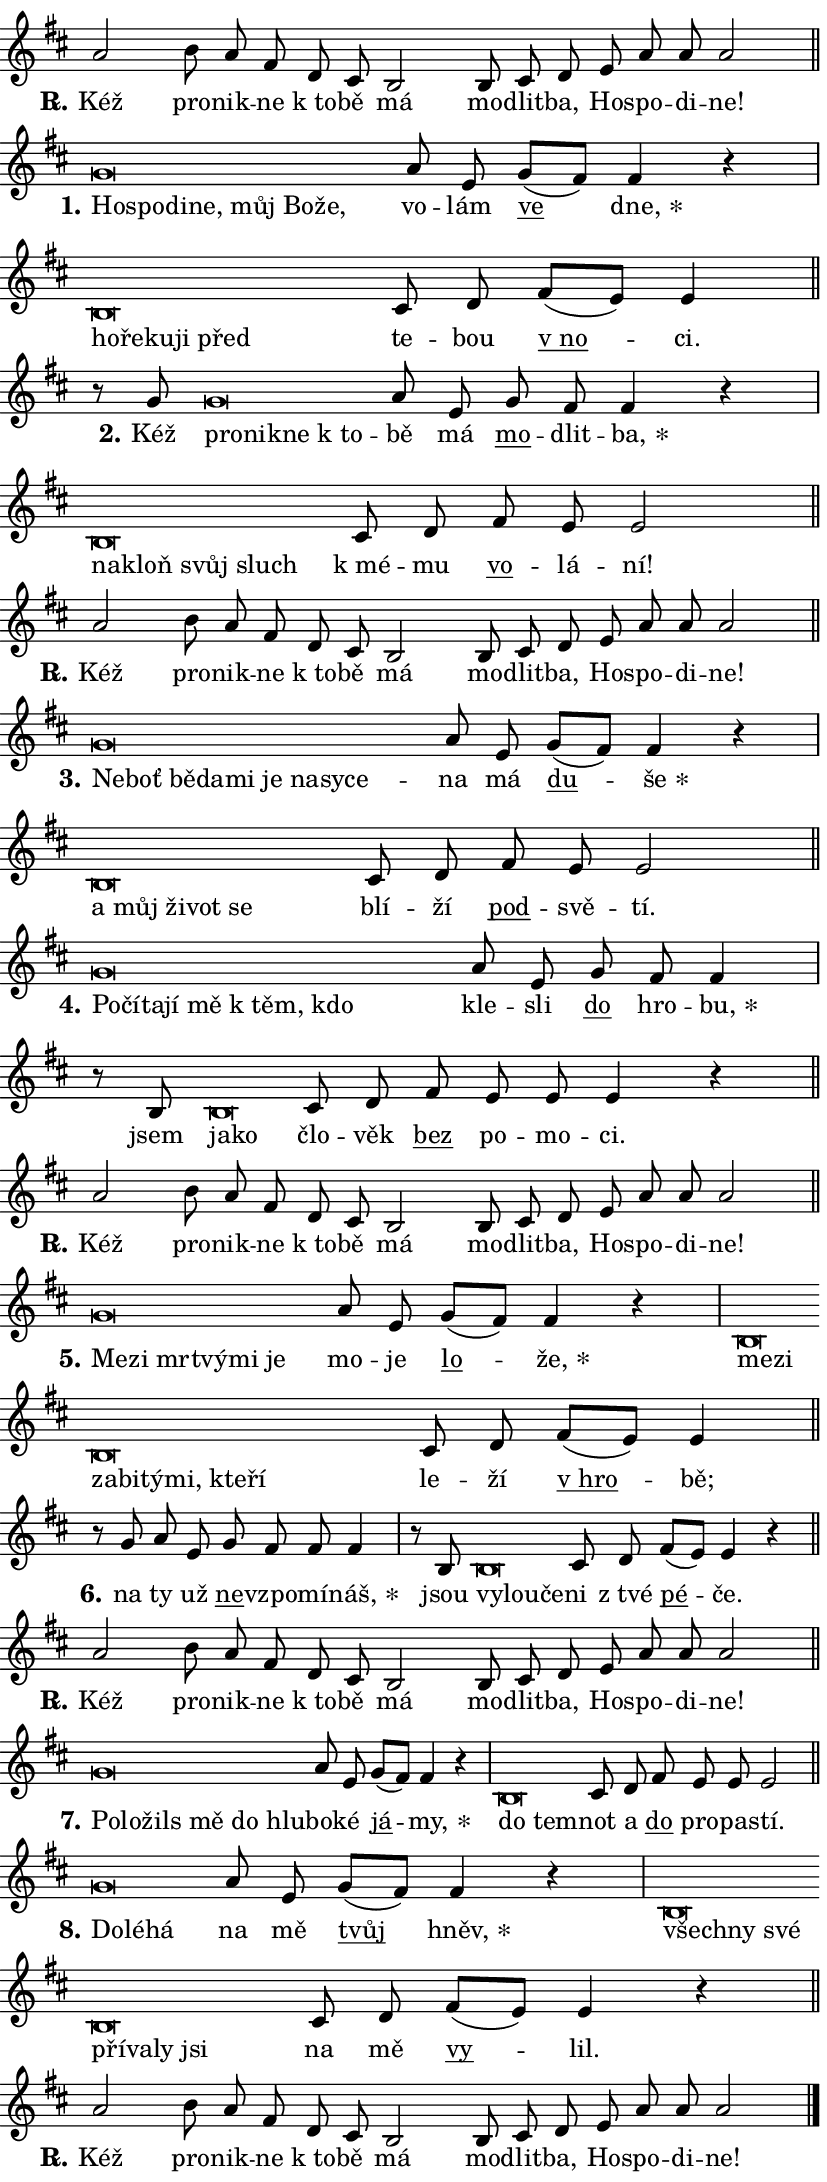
\version "2.24.0"
\header { tagline = "" }
\paper {
  indent = 0\cm
  top-margin = 0\cm
  right-margin = 0.13\cm % to fit lyric hyphens
  bottom-margin = 0\cm
  left-margin = 0\cm
  paper-width = 14\cm
  page-breaking = #ly:one-page-breaking
  system-system-spacing.basic-distance = #11
  score-system-spacing.basic-distance = #11
  ragged-last = ##f
}


%% Author: Thomas Morley
%% https://lists.gnu.org/archive/html/lilypond-user/2020-05/msg00002.html
#(define (line-position grob)
"Returns position of @var[grob} in current system:
   @code{'start}, if at first time-step
   @code{'end}, if at last time-step
   @code{'middle} otherwise
"
  (let* ((col (ly:item-get-column grob))
         (ln (ly:grob-object col 'left-neighbor))
         (rn (ly:grob-object col 'right-neighbor))
         (col-to-check-left (if (ly:grob? ln) ln col))
         (col-to-check-right (if (ly:grob? rn) rn col))
         (break-dir-left
           (and
             (ly:grob-property col-to-check-left 'non-musical #f)
             (ly:item-break-dir col-to-check-left)))
         (break-dir-right
           (and
             (ly:grob-property col-to-check-right 'non-musical #f)
             (ly:item-break-dir col-to-check-right))))
        (cond ((eqv? 1 break-dir-left) 'start)
              ((eqv? -1 break-dir-right) 'end)
              (else 'middle))))

#(define (tranparent-at-line-position vctor)
  (lambda (grob)
  "Relying on @code{line-position} select the relevant enry from @var{vctor}.
Used to determine transparency,"
    (case (line-position grob)
      ((end) (not (vector-ref vctor 0)))
      ((middle) (not (vector-ref vctor 1)))
      ((start) (not (vector-ref vctor 2))))))

noteHeadBreakVisibility =
#(define-music-function (break-visibility)(vector?)
"Makes @code{NoteHead}s transparent relying on @var{break-visibility}"
#{
  \override NoteHead.transparent =
    #(tranparent-at-line-position break-visibility)
#})

#(define delete-ledgers-for-transparent-note-heads
  (lambda (grob)
    "Reads whether a @code{NoteHead} is transparent.
If so this @code{NoteHead} is removed from @code{'note-heads} from
@var{grob}, which is supposed to be @code{LedgerLineSpanner}.
As a result ledgers are not printed for this @code{NoteHead}"
    (let* ((nhds-array (ly:grob-object grob 'note-heads))
           (nhds-list
             (if (ly:grob-array? nhds-array)
                 (ly:grob-array->list nhds-array)
                 '()))
           ;; Relies on the transparent-property being done before
           ;; Staff.LedgerLineSpanner.after-line-breaking is executed.
           ;; This is fragile ...
           (to-keep
             (remove
               (lambda (nhd)
                 (ly:grob-property nhd 'transparent #f))
               nhds-list)))
      ;; TODO find a better method to iterate over grob-arrays, similiar
      ;; to filter/remove etc for lists
      ;; For now rebuilt from scratch
      (set! (ly:grob-object grob 'note-heads)  '())
      (for-each
        (lambda (nhd)
          (ly:pointer-group-interface::add-grob grob 'note-heads nhd))
        to-keep))))

squashNotes = {
  \override NoteHead.X-extent = #'(-0.2 . 0.2)
  \override NoteHead.Y-extent = #'(-0.75 . 0)
  \override NoteHead.stencil =
    #(lambda (grob)
       (let ((pos (ly:grob-property grob 'staff-position)))
         (begin
           (if (< pos -7) (display "ERROR: Lower brevis then expected\n") (display ""))
           (if (<= pos -6) ly:text-interface::print ly:note-head::print))))
}
unSquashNotes = {
  \revert NoteHead.X-extent
  \revert NoteHead.Y-extent
  \revert NoteHead.stencil
}

hideNotes = \noteHeadBreakVisibility #begin-of-line-visible
unHideNotes = \noteHeadBreakVisibility #all-visible

% work-around for resetting accidentals
% https://lilypond.org/doc/v2.23/Documentation/notation/displaying-rhythms#unmetered-music
cadenzaMeasure = {
  \cadenzaOff
  \partial 1024 s1024
  \cadenzaOn
}

#(define-markup-command (accent layout props text) (markup?)
  "Underline accented syllable"
  (interpret-markup layout props
    #{\markup \override #'(offset . 4.3) \underline { #text }#}))

responsum = \markup \concat {
  "R" \hspace #-1.05 \path #0.1 #'((moveto 0 0.07) (lineto 0.9 0.8)) \hspace #0.05 "."
}

spaceSize = #0.6828661417322834 % exact space size for TeX Gyre Schola

\layout {
  \context {
    \Staff
    \remove "Time_signature_engraver"
    \override LedgerLineSpanner.after-line-breaking = #delete-ledgers-for-transparent-note-heads
  }
  \context {
    \Lyrics {
      \override LyricSpace.minimum-distance = \spaceSize
      \override LyricText.font-name = #"TeX Gyre Schola"
      \override LyricText.font-size = 1
      \override StanzaNumber.font-name = #"TeX Gyre Schola Bold"
      \override StanzaNumber.font-size = 1
    }
  }
  \context {
    \Score 
    \override NoteHead.text =
      #(lambda (grob) 
        (let ((pos (ly:grob-property grob 'staff-position)))
          #{\markup {
            \combine
              \halign #-0.55 \raise #(if (= pos -6) 0 0.5) \override #'(thickness . 2) \draw-line #'(3.2 . 0)
              \musicglyph "noteheads.sM1"
          }#}))
  }
}

% magnetic-lyrics.ily
%
%   written by
%     Jean Abou Samra <jean@abou-samra.fr>
%     Werner Lemberg <wl@gnu.org>
%
%   adapted by
%     Jiri Hon <jiri.hon@gmail.com>
%
% Version 2022-Apr-15

% https://www.mail-archive.com/lilypond-user@gnu.org/msg149350.html

#(define (Left_hyphen_pointer_engraver context)
   "Collect syllable-hyphen-syllable occurrences in lyrics and store
them in properties.  This engraver only looks to the left.  For
example, if the lyrics input is @code{foo -- bar}, it does the
following.

@itemize @bullet
@item
Set the @code{text} property of the @code{LyricHyphen} grob between
@q{foo} and @q{bar} to @code{foo}.

@item
Set the @code{left-hyphen} property of the @code{LyricText} grob with
text @q{foo} to the @code{LyricHyphen} grob between @q{foo} and
@q{bar}.
@end itemize

Use this auxiliary engraver in combination with the
@code{lyric-@/text::@/apply-@/magnetic-@/offset!} hook."
   (let ((hyphen #f)
         (text #f))
     (make-engraver
      (acknowledgers
       ((lyric-syllable-interface engraver grob source-engraver)
        (set! text grob)))
      (end-acknowledgers
       ((lyric-hyphen-interface engraver grob source-engraver)
        ;(when (not (grob::has-interface grob 'lyric-space-interface))
          (set! hyphen grob)));)
      ((stop-translation-timestep engraver)
       (when (and text hyphen)
         (ly:grob-set-object! text 'left-hyphen hyphen))
       (set! text #f)
       (set! hyphen #f)))))

#(define (lyric-text::apply-magnetic-offset! grob)
   "If the space between two syllables is less than the value in
property @code{LyricText@/.details@/.squash-threshold}, move the right
syllable to the left so that it gets concatenated with the left
syllable.

Use this function as a hook for
@code{LyricText@/.after-@/line-@/breaking} if the
@code{Left_@/hyphen_@/pointer_@/engraver} is active."
   (let ((hyphen (ly:grob-object grob 'left-hyphen #f)))
     (when hyphen
       (let ((left-text (ly:spanner-bound hyphen LEFT)))
         (when (grob::has-interface left-text 'lyric-syllable-interface)
           (let* ((common (ly:grob-common-refpoint grob left-text X))
                  (this-x-ext (ly:grob-extent grob common X))
                  (left-x-ext
                   (begin
                     ;; Trigger magnetism for left-text.
                     (ly:grob-property left-text 'after-line-breaking)
                     (ly:grob-extent left-text common X)))
                  ;; `delta` is the gap width between two syllables.
                  (delta (- (interval-start this-x-ext)
                            (interval-end left-x-ext)))
                  (details (ly:grob-property grob 'details))
                  (threshold (assoc-get 'squash-threshold details 0.2)))
             (when (< delta threshold)
               (let* (;; We have to manipulate the input text so that
                      ;; ligatures crossing syllable boundaries are not
                      ;; disabled.  For languages based on the Latin
                      ;; script this is essentially a beautification.
                      ;; However, for non-Western scripts it can be a
                      ;; necessity.
                      (lt (ly:grob-property left-text 'text))
                      (rt (ly:grob-property grob 'text))
                      (is-space (grob::has-interface hyphen 'lyric-space-interface))
                      (space (if is-space " " ""))
                      (extra-delta (if is-space spaceSize 0))
                      ;; Append new syllable.
                      (ltrt-space (if (and (string? lt) (string? rt))
                                (string-append lt space rt)
                                (make-concat-markup (list lt space rt))))
                      ;; Right-align `ltrt` to the right side.
                      (ltrt-space-markup (grob-interpret-markup
                               grob
                               (make-translate-markup
                                (cons (interval-length this-x-ext) 0)
                                (make-right-align-markup ltrt-space)))))
                 (begin
                   ;; Don't print `left-text`.
                   (ly:grob-set-property! left-text 'stencil #f)
                   ;; Set text and stencil (which holds all collected
                   ;; syllables so far) and shift it to the left.
                   (ly:grob-set-property! grob 'text ltrt-space)
                   (ly:grob-set-property! grob 'stencil ltrt-space-markup)
                   (ly:grob-translate-axis! grob (- (- delta extra-delta)) X))))))))))


#(define (lyric-hyphen::displace-bounds-first grob)
   ;; Make very sure this callback isn't triggered too early.
   (let ((left (ly:spanner-bound grob LEFT))
         (right (ly:spanner-bound grob RIGHT)))
     (ly:grob-property left 'after-line-breaking)
     (ly:grob-property right 'after-line-breaking)
     (ly:lyric-hyphen::print grob)))

squashThreshold = #0.4

\layout {
  \context {
    \Lyrics
    \consists #Left_hyphen_pointer_engraver
    \override LyricText.after-line-breaking =
      #lyric-text::apply-magnetic-offset!
    \override LyricHyphen.stencil = #lyric-hyphen::displace-bounds-first
    \override LyricText.details.squash-threshold = \squashThreshold
    \override LyricHyphen.minimum-distance = 0
    \override LyricHyphen.minimum-length = \squashThreshold
  }
}

squashText = \override LyricText.details.squash-threshold = 9999
unSquashText = \override LyricText.details.squash-threshold = \squashThreshold

leftText = \override LyricText.self-alignment-X = #LEFT
unLeftText = \revert LyricText.self-alignment-X

starOffset = #(lambda (grob) 
                (let ((x_offset (ly:self-alignment-interface::aligned-on-x-parent grob)))
                  (if (= x_offset 0) 0 (+ x_offset 1.2))))

star = #(define-music-function (syllable)(string?)
"Append star separator at the end of a syllable"
#{
  \once \override LyricText.X-offset = #starOffset
  \lyricmode { \markup {
    #syllable
    \override #'((font-name . "TeX Gyre Schola Bold")) \hspace #0.2 \lower #0.65 \larger "*"
  } }
#})

starAccent = #(define-music-function (syllable)(string?)
"Append star separator at the end of a syllable and make accent"
#{
  \once \override LyricText.X-offset = #starOffset
  \lyricmode { \markup {
    \accent #syllable
    \override #'((font-name . "TeX Gyre Schola Bold")) \hspace #0.2 \lower #0.65 \larger "*"
  } }
#})

breath = #(define-music-function (syllable)(string?)
"Append breathing indicator at the end of a syllable"
#{
  \lyricmode { \markup { #syllable "+" } }
#})

optionalBreath = #(define-music-function (syllable)(string?)
"Append optional breathing indicator at the end of a syllable"
#{
  \lyricmode { \markup { #syllable "(+)" } }
#})


\score {
    <<
        \new Voice = "melody" { \cadenzaOn \key d \major \relative { a'2 b8 a fis \bar "" d cis b2 \bar "" b8 cis d \bar "" e a a a2 \cadenzaMeasure \bar "||" \break } }
        \new Lyrics \lyricsto "melody" { \lyricmode { \set stanza = \responsum
Kéž pro -- nik -- ne "k to" -- bě má mo -- dlit -- ba, Ho -- spo -- di -- ne! } }
    >>
    \layout {}
}

\score {
    <<
        \new Voice = "melody" { \cadenzaOn \key d \major \relative { \squashNotes g'\breve*1/16 \hideNotes \breve*1/16 \bar "" \breve*1/16 \bar "" \breve*1/16 \bar "" \breve*1/16 \bar "" \breve*1/16 \breve*1/16 \bar "" \unHideNotes \unSquashNotes a8 e \bar "" g[( fis)] fis4 r \cadenzaMeasure \bar "|" \squashNotes b,\breve*1/16 \hideNotes \breve*1/16 \bar "" \breve*1/16 \bar "" \breve*1/16 \breve*1/16 \bar "" \unHideNotes \unSquashNotes cis8 d \bar "" fis[( e)] e4 \cadenzaMeasure \bar "||" \break } }
        \new Lyrics \lyricsto "melody" { \lyricmode { \set stanza = "1."
\leftText Ho -- \squashText spo -- di -- ne, můj Bo -- že, \unLeftText \unSquashText vo -- lám \markup \accent ve \star dne, \leftText ho -- \squashText ře -- ku -- ji před \unLeftText \unSquashText te -- bou \markup \accent "v no" -- ci. } }
    >>
    \layout {}
}

\score {
    <<
        \new Voice = "melody" { \cadenzaOn \key d \major \relative { r8 g'8 \squashNotes g\breve*1/16 \hideNotes \breve*1/16 \bar "" \breve*1/16 \breve*1/16 \bar "" \unHideNotes \unSquashNotes a8 e \bar "" g fis fis4 r \cadenzaMeasure \bar "|" \squashNotes b,\breve*1/16 \hideNotes \breve*1/16 \bar "" \breve*1/16 \breve*1/16 \bar "" \unHideNotes \unSquashNotes cis8 d \bar "" fis e e2 \cadenzaMeasure \bar "||" \break } }
        \new Lyrics \lyricsto "melody" { \lyricmode { \set stanza = "2."
Kéž \leftText pro -- \squashText nik -- ne "k to" -- \unLeftText \unSquashText bě má \markup \accent mo -- dlit -- \star ba, \leftText na -- \squashText kloň svůj sluch \unLeftText \unSquashText "k mé" -- mu \markup \accent vo -- lá -- ní! } }
    >>
    \layout {}
}

\score {
    <<
        \new Voice = "melody" { \cadenzaOn \key d \major \relative { a'2 b8 a fis \bar "" d cis b2 \bar "" b8 cis d \bar "" e a a a2 \cadenzaMeasure \bar "||" \break } }
        \new Lyrics \lyricsto "melody" { \lyricmode { \set stanza = \responsum
Kéž pro -- nik -- ne "k to" -- bě má mo -- dlit -- ba, Ho -- spo -- di -- ne! } }
    >>
    \layout {}
}

\score {
    <<
        \new Voice = "melody" { \cadenzaOn \key d \major \relative { \squashNotes g'\breve*1/16 \hideNotes \breve*1/16 \bar "" \breve*1/16 \bar "" \breve*1/16 \bar "" \breve*1/16 \bar "" \breve*1/16 \bar "" \breve*1/16 \bar "" \breve*1/16 \breve*1/16 \bar "" \unHideNotes \unSquashNotes a8 e \bar "" g[( fis)] fis4 r \cadenzaMeasure \bar "|" \squashNotes b,\breve*1/16 \hideNotes \breve*1/16 \bar "" \breve*1/16 \bar "" \breve*1/16 \breve*1/16 \bar "" \unHideNotes \unSquashNotes cis8 d \bar "" fis e e2 \cadenzaMeasure \bar "||" \break } }
        \new Lyrics \lyricsto "melody" { \lyricmode { \set stanza = "3."
\leftText Ne -- \squashText boť bě -- da -- mi je na -- sy -- ce -- \unLeftText \unSquashText na má \markup \accent du -- \star še \leftText a \squashText můj ži -- vot se \unLeftText \unSquashText blí -- ží \markup \accent pod -- svě -- tí. } }
    >>
    \layout {}
}

\score {
    <<
        \new Voice = "melody" { \cadenzaOn \key d \major \relative { \squashNotes g'\breve*1/16 \hideNotes \breve*1/16 \bar "" \breve*1/16 \bar "" \breve*1/16 \bar "" \breve*1/16 \bar "" \breve*1/16 \breve*1/16 \bar "" \unHideNotes \unSquashNotes a8 e \bar "" g fis fis4 \cadenzaMeasure \bar "|" r8 b,8 \squashNotes b\breve*1/16 \hideNotes \breve*1/16 \bar "" \unHideNotes \unSquashNotes cis8 d \bar "" fis e e e4 r \cadenzaMeasure \bar "||" \break } }
        \new Lyrics \lyricsto "melody" { \lyricmode { \set stanza = "4."
\leftText Po -- \squashText čí -- ta -- jí mě "k těm," kdo \unLeftText \unSquashText kle -- sli \markup \accent do hro -- \star bu, jsem \leftText ja -- \squashText ko \unLeftText \unSquashText člo -- věk \markup \accent bez po -- mo -- ci. } }
    >>
    \layout {}
}

\score {
    <<
        \new Voice = "melody" { \cadenzaOn \key d \major \relative { a'2 b8 a fis \bar "" d cis b2 \bar "" b8 cis d \bar "" e a a a2 \cadenzaMeasure \bar "||" \break } }
        \new Lyrics \lyricsto "melody" { \lyricmode { \set stanza = \responsum
Kéž pro -- nik -- ne "k to" -- bě má mo -- dlit -- ba, Ho -- spo -- di -- ne! } }
    >>
    \layout {}
}

\score {
    <<
        \new Voice = "melody" { \cadenzaOn \key d \major \relative { \squashNotes g'\breve*1/16 \hideNotes \breve*1/16 \bar "" \breve*1/16 \bar "" \breve*1/16 \bar "" \breve*1/16 \breve*1/16 \bar "" \unHideNotes \unSquashNotes a8 e \bar "" g[( fis)] fis4 r \cadenzaMeasure \bar "|" \squashNotes b,\breve*1/16 \hideNotes \breve*1/16 \bar "" \breve*1/16 \bar "" \breve*1/16 \bar "" \breve*1/16 \bar "" \breve*1/16 \bar "" \breve*1/16 \breve*1/16 \bar "" \unHideNotes \unSquashNotes cis8 d \bar "" fis[( e)] e4 \cadenzaMeasure \bar "||" \break } }
        \new Lyrics \lyricsto "melody" { \lyricmode { \set stanza = "5."
\leftText Me -- \squashText zi mrt -- vý -- mi je \unLeftText \unSquashText mo -- je \markup \accent lo -- \star že, \leftText me -- \squashText zi za -- bi -- tý -- mi, kte -- ří \unLeftText \unSquashText le -- ží \markup \accent "v hro" -- bě; } }
    >>
    \layout {}
}

\score {
    <<
        \new Voice = "melody" { \cadenzaOn \key d \major \relative { r8 g' a8 e \bar "" g fis fis fis4 \cadenzaMeasure \bar "|" r8 b,8 \squashNotes b\breve*1/16 \hideNotes \breve*1/16 \breve*1/16 \bar "" \unHideNotes \unSquashNotes cis8 d \bar "" fis[( e)] e4 r \cadenzaMeasure \bar "||" \break } }
        \new Lyrics \lyricsto "melody" { \lyricmode { \set stanza = "6."
na ty už \markup \accent ne -- vzpo -- mí -- \star náš, jsou \leftText vy -- \squashText lou -- če -- \unLeftText \unSquashText ni "z tvé" \markup \accent pé -- če. } }
    >>
    \layout {}
}

\score {
    <<
        \new Voice = "melody" { \cadenzaOn \key d \major \relative { a'2 b8 a fis \bar "" d cis b2 \bar "" b8 cis d \bar "" e a a a2 \cadenzaMeasure \bar "||" \break } }
        \new Lyrics \lyricsto "melody" { \lyricmode { \set stanza = \responsum
Kéž pro -- nik -- ne "k to" -- bě má mo -- dlit -- ba, Ho -- spo -- di -- ne! } }
    >>
    \layout {}
}

\score {
    <<
        \new Voice = "melody" { \cadenzaOn \key d \major \relative { \squashNotes g'\breve*1/16 \hideNotes \breve*1/16 \bar "" \breve*1/16 \bar "" \breve*1/16 \bar "" \breve*1/16 \breve*1/16 \bar "" \unHideNotes \unSquashNotes a8 e \bar "" g[( fis)] fis4 r \cadenzaMeasure \bar "|" \squashNotes b,\breve*1/16 \hideNotes \breve*1/16 \bar "" \unHideNotes \unSquashNotes cis8 d \bar "" fis e e e2 \cadenzaMeasure \bar "||" \break } }
        \new Lyrics \lyricsto "melody" { \lyricmode { \set stanza = "7."
\leftText Po -- \squashText lo -- žils mě do hlu -- \unLeftText \unSquashText bo -- ké \markup \accent já -- \star my, \leftText do \squashText tem -- \unLeftText \unSquashText not a \markup \accent do pro -- pa -- stí. } }
    >>
    \layout {}
}

\score {
    <<
        \new Voice = "melody" { \cadenzaOn \key d \major \relative { \squashNotes g'\breve*1/16 \hideNotes \breve*1/16 \breve*1/16 \bar "" \unHideNotes \unSquashNotes a8 e \bar "" g[( fis)] fis4 r \cadenzaMeasure \bar "|" \squashNotes b,\breve*1/16 \hideNotes \breve*1/16 \bar "" \breve*1/16 \bar "" \breve*1/16 \bar "" \breve*1/16 \bar "" \breve*1/16 \breve*1/16 \bar "" \unHideNotes \unSquashNotes cis8 d \bar "" fis[( e)] e4 r \cadenzaMeasure \bar "||" \break } }
        \new Lyrics \lyricsto "melody" { \lyricmode { \set stanza = "8."
\leftText Do -- \squashText lé -- há \unLeftText \unSquashText na mě \markup \accent tvůj \star hněv, \leftText všech -- \squashText ny své pří -- va -- ly jsi \unLeftText \unSquashText na mě \markup \accent vy -- lil. } }
    >>
    \layout {}
}

\score {
    <<
        \new Voice = "melody" { \cadenzaOn \key d \major \relative { a'2 b8 a fis \bar "" d cis b2 \bar "" b8 cis d \bar "" e a a a2 \cadenzaMeasure \bar "||" \break } \bar "|." }
        \new Lyrics \lyricsto "melody" { \lyricmode { \set stanza = \responsum
Kéž pro -- nik -- ne "k to" -- bě má mo -- dlit -- ba, Ho -- spo -- di -- ne! } }
    >>
    \layout {}
}
